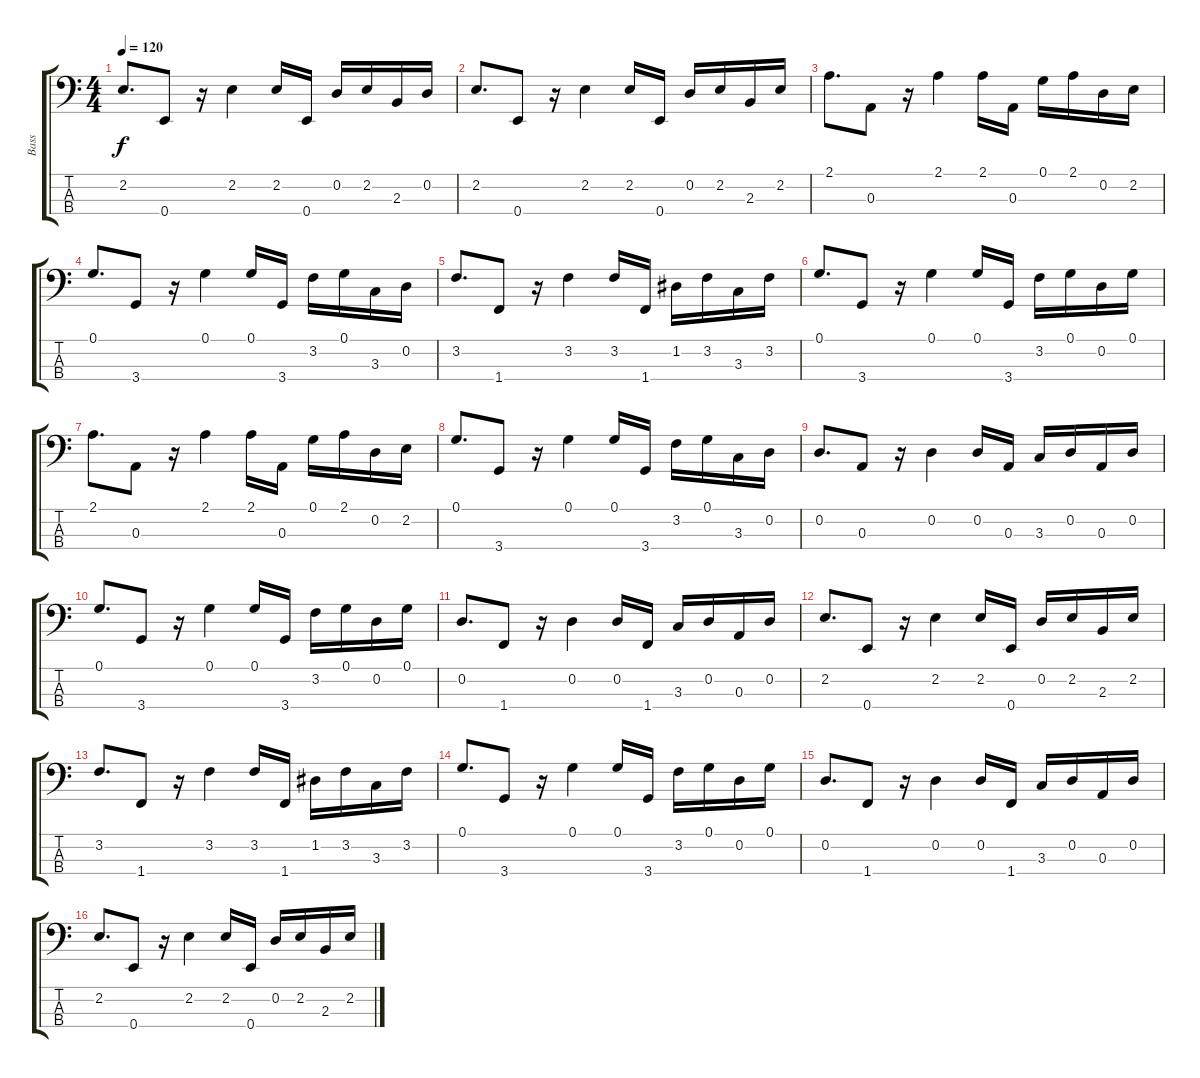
\track ("Bass" "Bass") {instrument slapbass1}
\staff {score tabs}
\tuning (G2 D2 A1 E1) {hide}
\ts (4 4)
\tempo 120
\clef f4
\ks c
2.2.8{d dy f} 0.4.8 r.16 2.2.4 2.2.16 0.4.16 0.2.16 2.2.16 2.3.16 0.2.16 |
2.2.8{d} 0.4.8 r.16 2.2.4 2.2.16 0.4.16 0.2.16 2.2.16 2.3.16 2.2.16 |
2.1.8{d} 0.3.8 r.16 2.1.4 2.1.16 0.3.16 0.1.16 2.1.16 0.2.16 2.2.16 |
0.1.8{d} 3.4.8 r.16 0.1.4 0.1.16 3.4.16 3.2.16 0.1.16 3.3.16 0.2.16 |
3.2.8{d} 1.4.8 r.16 3.2.4 3.2.16 1.4.16 1.2.16 3.2.16 3.3.16 3.2.16 |
0.1.8{d} 3.4.8 r.16 0.1.4 0.1.16 3.4.16 3.2.16 0.1.16 0.2.16 0.1.16 |
2.1.8{d} 0.3.8 r.16 2.1.4 2.1.16 0.3.16 0.1.16 2.1.16 0.2.16 2.2.16 |
0.1.8{d} 3.4.8 r.16 0.1.4 0.1.16 3.4.16 3.2.16 0.1.16 3.3.16 0.2.16 |
0.2.8{d} 0.3.8 r.16 0.2.4 0.2.16 0.3.16 3.3.16 0.2.16 0.3.16 0.2.16 |
0.1.8{d} 3.4.8 r.16 0.1.4 0.1.16 3.4.16 3.2.16 0.1.16 0.2.16 0.1.16 |
0.2.8{d} 1.4.8 r.16 0.2.4 0.2.16 1.4.16 3.3.16 0.2.16 0.3.16 0.2.16 |
2.2.8{d} 0.4.8 r.16 2.2.4 2.2.16 0.4.16 0.2.16 2.2.16 2.3.16 2.2.16 |
3.2.8{d} 1.4.8 r.16 3.2.4 3.2.16 1.4.16 1.2.16 3.2.16 3.3.16 3.2.16 |
0.1.8{d} 3.4.8 r.16 0.1.4 0.1.16 3.4.16 3.2.16 0.1.16 0.2.16 0.1.16 |
0.2.8{d} 1.4.8 r.16 0.2.4 0.2.16 1.4.16 3.3.16 0.2.16 0.3.16 0.2.16 |
2.2.8{d} 0.4.8 r.16 2.2.4 2.2.16 0.4.16 0.2.16 2.2.16 2.3.16 2.2.16
